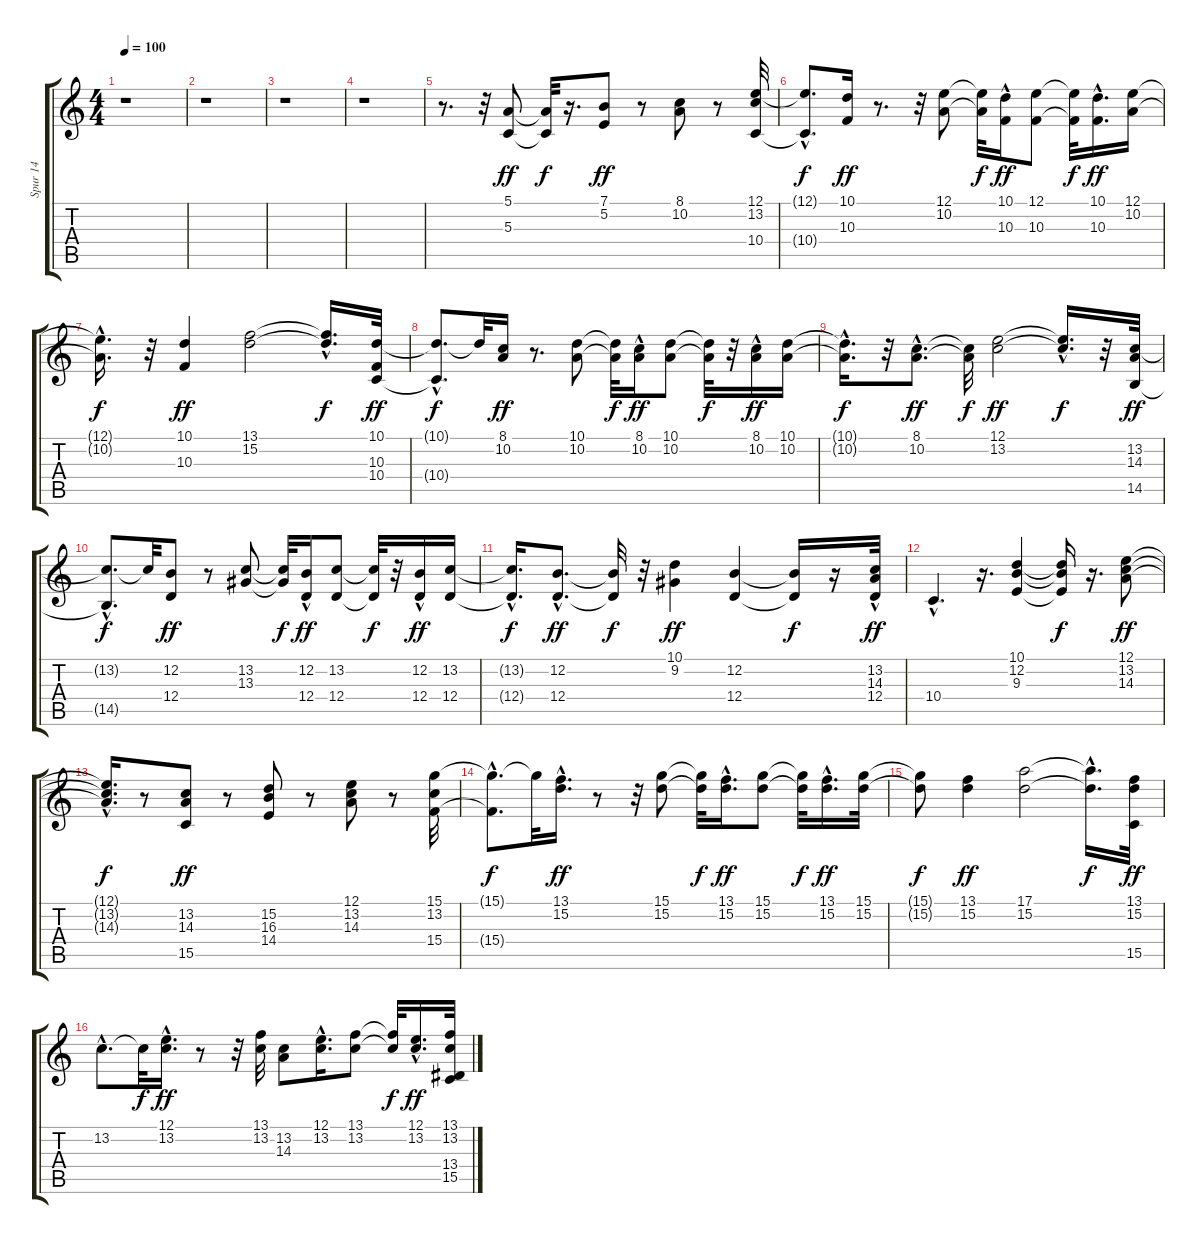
\track ("Spur 14" "Spur 14") {instrument applause}
\staff {score tabs}
\tuning (E4 B3 G3 D3 A2 E2) {hide}
\ts (4 4)
\tempo 100
\clef g2
\ks c
r.1{dy f} |
r.1 |
r.1 |
r.1 |
r.8{d} r.32 (5.1 5.3).8{dy ff volume 11 instrument tangoaccordion} (5.1{t} 5.3{t}).32{dy f} r.16{d} (7.1 5.2).8{dy ff} r.8 (8.1 10.2).8 r.8 (12.1 13.2 10.4).32 |
(12.1{hac t} 10.4{hac t}).8{d dy f} (10.1 10.3).16{dy ff} r.8{d} r.32 (12.1 10.2).8 (12.1{t} 10.2{t}).32{dy f} (10.1{hac} 10.3).16{dy ff} (12.1 10.3).8 (12.1{t} 10.3{t}).32{dy f} (10.1{hac} 10.3{hac}).16{d dy ff} (12.1 10.2).16 |
(12.1{hac t} 10.2{hac t}).16{d dy f} r.32 (10.1 10.3).4{dy ff} (13.1 15.2).2 (13.1{hac t} 15.2{hac t}).16{d dy f} (10.1 10.3 10.4).32{dy ff} |
(10.1{hac t} 10.4{hac t}).8{d dy f} 10.1{t}.32 (8.1 10.2).16{dy ff} r.8{d} (10.1 10.2).8 (10.1{t} 10.2{t}).32{dy f} (8.1{hac} 10.2).16{dy ff} (10.1 10.2).8 (10.1{t} 10.2{t}).32{dy f} r.32 (8.1{hac} 10.2{hac}).16{dy ff} (10.1 10.2).16 |
(10.1{hac t} 10.2{hac t}).16{d dy f} r.32 (8.1{hac} 10.2{hac}).8{d dy ff} (8.1{t} 10.2{t}).32{dy f} (12.1 13.2).2{dy ff} (12.1{hac t} 13.2{hac t}).16{d dy f} r.32 (13.2 14.3 14.5).32{dy ff} |
(13.2{hac t} 14.5{hac t}).8{d dy f} 13.2{t}.32 (12.2 12.4).8{dy ff} r.8 (13.2 13.3).8 (13.2{t} 13.3{t}).32{dy f} (12.2{hac} 12.4{hac}).16{dy ff} (13.2 12.4).8 (13.2{t} 12.4{t}).32{dy f} r.32 (12.2{hac} 12.4{hac}).16{dy ff} (13.2 12.4).16 |
(13.2{hac t} 12.4{hac t}).16{d dy f} (12.2{hac} 12.4{hac}).8{d dy ff} (12.2{t} 12.4{t}).32{dy f} r.32 (10.1 9.2).4{dy ff} (12.2 12.4).4 (12.2{t} 12.4{t}).16{dy f} r.16 (13.2{hac} 14.3{hac} 12.4).32{dy ff} |
10.4{hac}.4{d} r.16{d} (10.1 12.2 9.3).4 (10.1{t} 12.2{t} 9.3{t}).16{dy f} r.16{d} (12.1 13.2 14.3).8{dy ff} |
(12.1{hac t} 13.2{hac t} 14.3{hac t}).16{d dy f} r.8 (13.2 14.3 15.5).8{dy ff} r.8 (15.2 16.3 14.4).8 r.8 (12.1 13.2 14.3).8 r.8 (15.1 13.2 15.4).32 |
(15.1{hac t} 15.4{hac t}).8{d dy f} 15.1{t}.32 (13.1{hac} 15.2{hac}).16{d dy ff} r.8 r.32 (15.1 15.2).8 (15.1{t} 15.2{t}).32{dy f} (13.1{hac} 15.2{hac}).16{d dy ff} (15.1 15.2).8 (15.1{t} 15.2{t}).32{dy f} (13.1{hac} 15.2{hac}).16{d dy ff} (15.1 15.2).32 |
(15.1{t} 15.2{t}).8{dy f} (13.1 15.2).4{dy ff} (17.1 15.2).2 (17.1{hac t} 15.2{hac t}).16{d dy f} (13.1 15.2 15.5).32{dy ff} |
13.2{hac}.8{d} 13.2{t}.32{dy f} (12.1{hac} 13.2{hac}).16{d dy ff} r.8 r.32 (13.1 13.2).32 (13.2 14.3).8 (12.1{hac} 13.2{hac}).16{d} (13.1 13.2).8 (13.1{t} 13.2{t}).32{dy f} (12.1{hac} 13.2{hac}).16{d dy ff} (13.1 13.2 13.4 15.5).32
